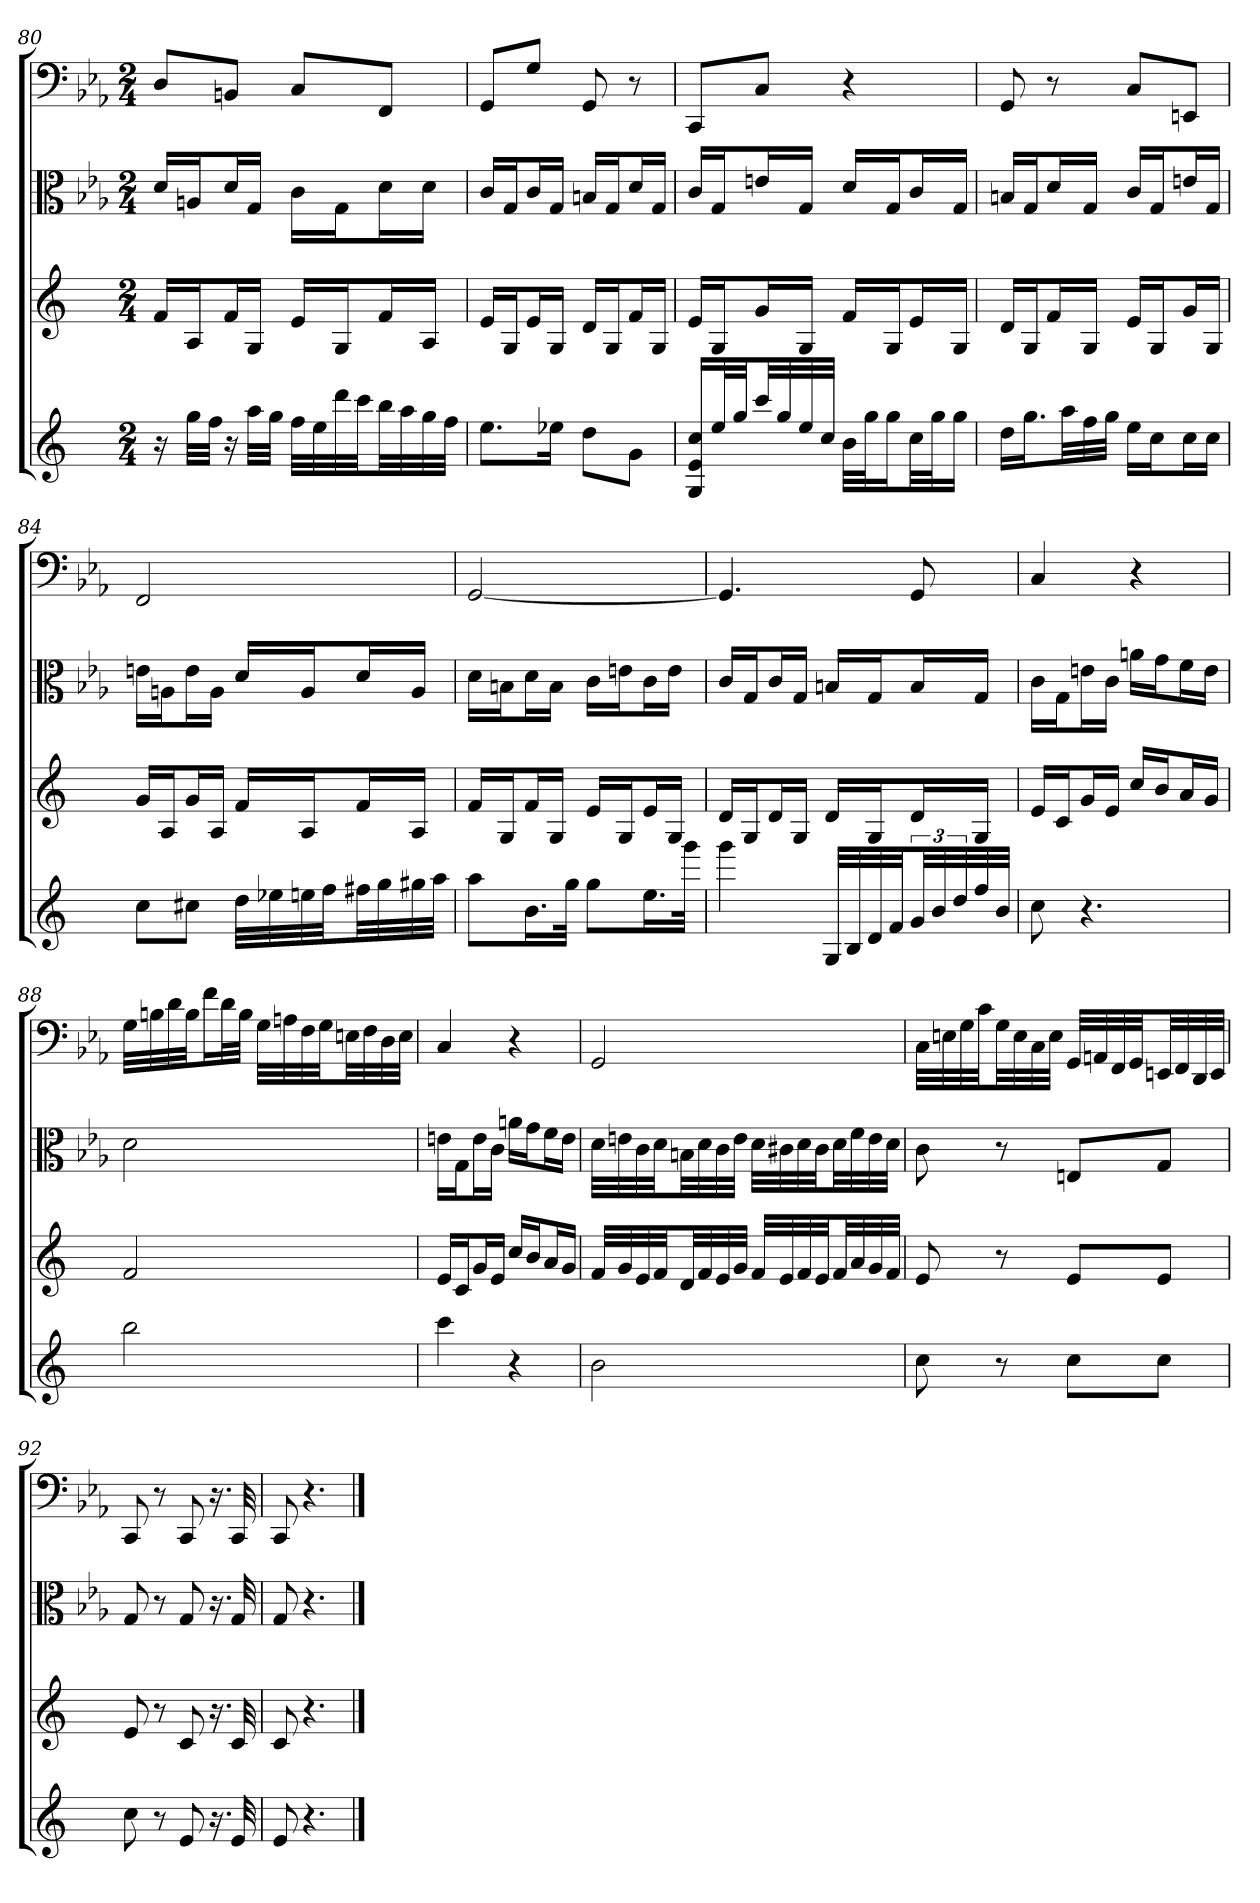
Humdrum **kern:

**kern	**kern	**kern	**kern
*part4	*part3	*part2	*part1
*staff4	*staff3	*staff2	*staff1
*	*	*clefC3	*clefF4
*k[]	*k[]	*k[b-e-a-]	*k[b-e-a-]
*M2/4	*M2/4	*M2/4	*M2/4
=80	=80	=80	=80
16r	16fLL	16d/LL	8D/L
32ggLLL	16AJ	16An/J	.
32ffJJJ	.	.	.
16r	16fL	16d/L	8BBn/J
32aaLLL	16GJJ	16G/JJ	.
32ggJJJ	.	.	.
32ffLLL	16eLL	16c\LL	8C/L
32ee	.	.	.
32ddd	16GJ	16G\J	.
32cccJJ	.	.	.
32bbLL	16fL	16d\L	8FF/J
32aa	.	.	.
32gg	16AJJ	16d\JJ	.
32ffJJJ	.	.	.
=81	=81	=81	=81
8.eeL	16eLL	16c/LL	8GG/L
.	16GJ	16G/J	.
.	16eL	16c/L	8G/J
16ee-XJk	16GJJ	16G/JJ	.
8ddL	16dLL	16Bn/LL	8GG
.	16GJ	16G/J	.
8gJ	16fL	16d/L	8r
.	16GJJ	16G/JJ	.
=82	=82	=82	=82
16G 16e 16ccLL	16eLL	16c/LL	8CC/L
32eeL	16GJ	16G/J	.
32ggJJ	.	.	.
32cccLL	16gL	16en/L	8C/J
32gg	.	.	.
32ee	16GJJ	16G/JJ	.
32ccJJJ	.	.	.
32bLLL	16fLL	16d/LL	4r
32ggJ	.	.	.
16ggJ	16GJ	16G/J	.
32ccLL	16eL	16c/L	.
32ggJ	.	.	.
16ggJJ	16GJJ	16G/JJ	.
=83	=83	=83	=83
16ddLL	16dLL	16Bn/LL	8GG
16.ggJ	16GJ	16G/J	.
.	16fL	16d/L	8r
32aaLL	.	.	.
32ff	16GJJ	16G/JJ	.
32ggJJJ	.	.	.
16eeLL	16eLL	16c/LL	8C/L
16ccJ	16GJ	16G/J	.
16ccL	16gL	16en/L	8EEn/J
16ccJJ	16GJJ	16G/JJ	.
=84	=84	=84	=84
8ccL	16gLL	16en\LL	2FF
.	16AJ	16An\J	.
8cc#XJ	16gL	16e\L	.
.	16AJJ	16A\JJ	.
32ddLLL	16fLL	16d/LL	.
32ee-X	.	.	.
32een	16AJ	16A/J	.
32ffJJ	.	.	.
32ff#XLL	16fL	16d/L	.
32gg	.	.	.
32gg#X	16AJJ	16A/JJ	.
32aaJJJ	.	.	.
=85	=85	=85	=85
8aaL	16fLL	16d\LL	[2GG
.	16GJ	16Bn\J	.
16.bL	16fL	16d\L	.
.	16GJJ	16B\JJ	.
32ggJJk	.	.	.
8ggL	16eLL	16c\LL	.
.	16GJ	16en\J	.
16.eeL	16eL	16c\L	.
.	16GJJ	16e\JJ	.
32gggJJk	.	.	.
=86	=86	=86	=86
4ggg	16dLL	16c/LL	4.GG]
.	16GJ	16G/J	.
.	16dL	16c/L	.
.	16GJJ	16G/JJ	.
32GLLL	16dLL	16Bn/LL	.
32B	.	.	.
32d	16GJ	16G/J	.
32fJJ	.	.	.
48gLL	16dL	16B/L	8GG
48b	.	.	.
48dd	.	.	.
32ff	16GJJ	16G/JJ	.
32bJJJ	.	.	.
=87	=87	=87	=87
8cc	16eLL	16c\LL	4C
.	16cJ	16G\J	.
4.r	16gL	16en\L	.
.	16eJJ	16c\JJ	.
.	16ccLL	16an\LL	4r
.	16bJ	16g\J	.
.	16aL	16f\L	.
.	16gJJ	16e\JJ	.
=88	=88	=88	=88
2bb	2f	2d	32G\LLL
.	.	.	32Bn\
.	.	.	32d\
.	.	.	32B\JJ
.	.	.	16f\L
.	.	.	32d\L
.	.	.	32B\JJJ
.	.	.	32G\LLL
.	.	.	32An\
.	.	.	32F\
.	.	.	32G\JJ
.	.	.	32En\LL
.	.	.	32F\
.	.	.	32D\
.	.	.	32E\JJJ
=89	=89	=89	=89
4ccc	16eLL	16en\LL	4C
.	16cJ	16G\J	.
.	16gL	16e\L	.
.	16eJJ	16c\JJ	.
4r	16ccLL	16an\LL	4r
.	16bJ	16g\J	.
.	16aL	16f\L	.
.	16gJJ	16e\JJ	.
=90	=90	=90	=90
2b	32fLLL	32d\LLL	2GG
.	32g	32en\	.
.	32e	32c\	.
.	32fJJ	32d\JJ	.
.	32dLL	32Bn\LL	.
.	32f	32d\	.
.	32e	32c\	.
.	32gJJJ	32e\JJJ	.
.	32fLLL	32d\LLL	.
.	32e	32c#X\	.
.	32f	32d\	.
.	32eJJ	32c#\JJ	.
.	32fLL	32d\LL	.
.	32a	32f\	.
.	32g	32e\	.
.	32fJJJ	32d\JJJ	.
=91	=91	=91	=91
8cc	8e	8c	32C\LLL
.	.	.	32En\
.	.	.	32G\
.	.	.	32c\JJ
8r	8r	8r	32G\LL
.	.	.	32E\
.	.	.	32C\
.	.	.	32E\JJJ
8ccL	8eL	8En/L	32GG/LLL
.	.	.	32AAn/
.	.	.	32FF/
.	.	.	32GG/JJ
8ccJ	8eJ	8G/J	32EEn/LL
.	.	.	32FF/
.	.	.	32DD/
.	.	.	32EE/JJJ
=92	=92	=92	=92
8cc	8e	8G	8CC
8r	8r	8r	8r
8e	8c	8G	8CC
16.r	16.r	16.r	16.r
32e	32c	32G	32CC
=93	=93	=93	=93
8e	8c	8G	8CC
4.r	4.r	4.r	4.r
==	==	==	==
*-	*-	*-	*-
